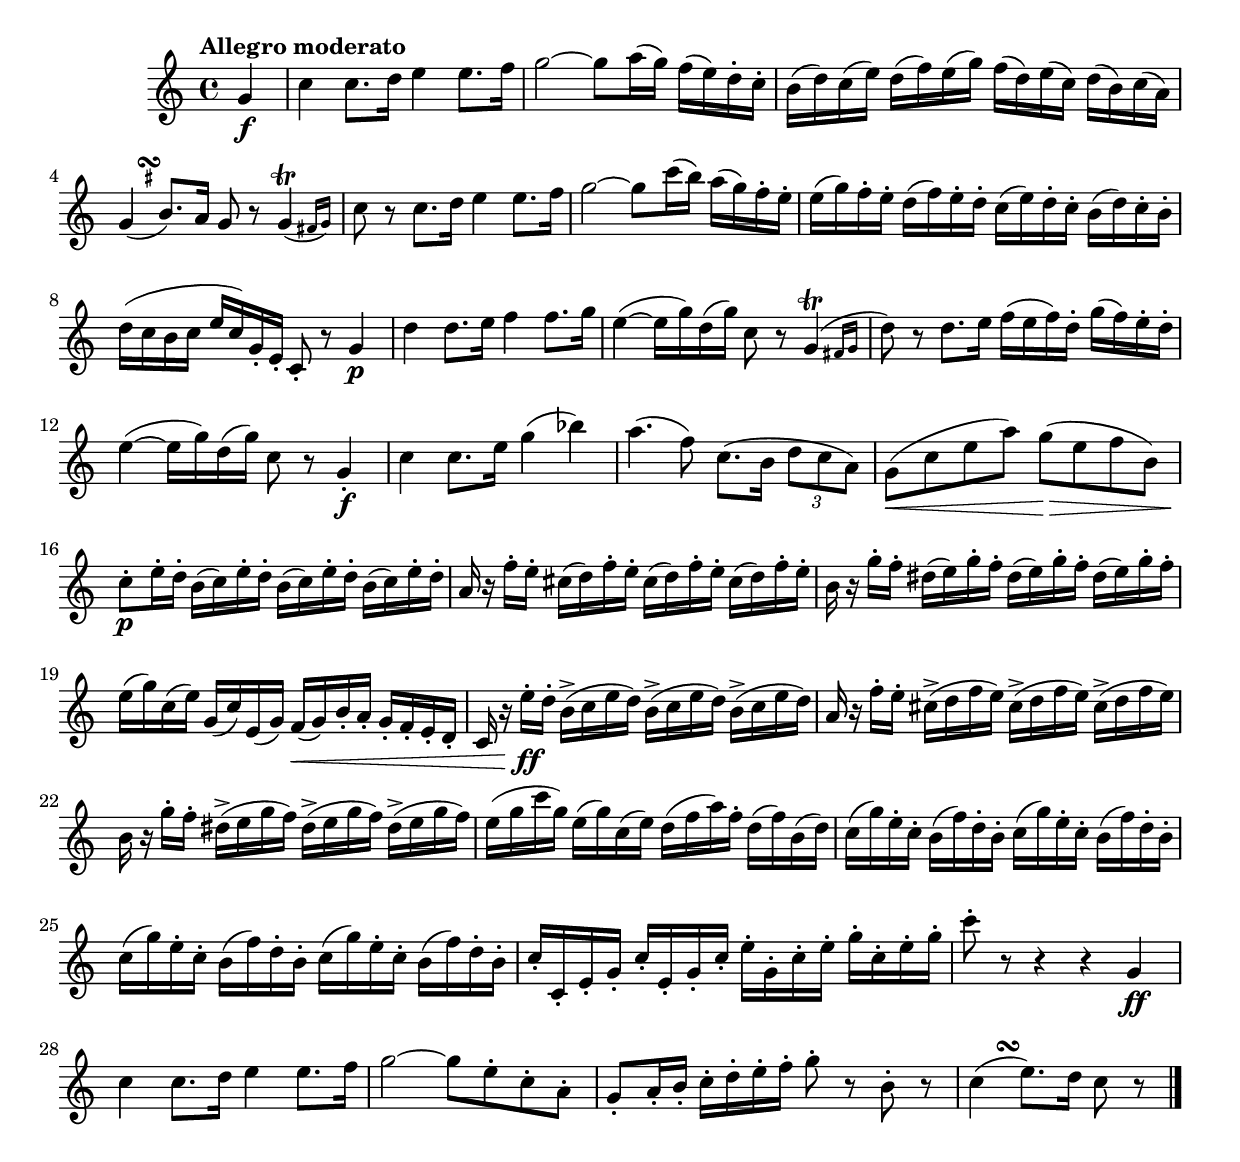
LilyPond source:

\version "2.22.0"

\include "../turn-markup.ily"

\relative {
  \language "english"

  \transposition f

  \tempo "Allegro moderato"

  \key c \major
  \time 4/4

  \partial 4 { g'4 \f } |
  c4 c8. d16 e4 e8. f16 |
  g2~8 a16( g) f( e) d-. c-. |
  b16( d) c( e) d( f) e( g) f( d) e( c) d( b) c( a) |
  <<
    { g4( b8.) a16 g8 r \afterGrace g4\trill( { f-sharp16 g) } }
    { s8. s16^#(turn-with-accidentals (markup #:null) (markup #:sharp)) }
  >> |
  c8 r c8. d16 e4 e8. f16 |
  g2~8 c16( b) a( g) f-. e-. |
  e16( g) f-. e-. d( f) e-. d-. c( e) d-. c-. b( d) c-. b-. |
  d16( c b c e c) g-. e-. c8-. r g'4 \p |
  d'4 d8. e16 f4 f8. g16 |
  e4~( 16 g) d( g) c,8 r \afterGrace g4\trill( { f-sharp16 g } |
  d'8) r d8. e16 f( e f) d-. g( f) e-. d-. |
  e4~( 16 g) d( g) c,8 r g4-. \f |
  c4 c8. e16 g4( b-flat) |
  a4.( f8) c8.( b16 \tuplet 3/2 { d8 c a) } |
  g8( \< c e a) g( \> e f b,) |

  c8-. \p e16-. d-. \repeat unfold 3 { b( c) e-. d-. } |
  a16 r f'-. e-. \repeat unfold 3 { c-sharp( d) f-. e-. } |
  b16 r g'-. f-. \repeat unfold 3 { d-sharp( e) g-. f-. } |
  e16( g) c,( e) g,( c) e,( g) f( \< g) b-. a-. g-. f-. e-. d-. |
  c16 r e'-. \ff d-. \repeat unfold 3 { b->( c e d) } |
  a16 r f'-. e-. \repeat unfold 3 { c-sharp->( d f e) } |
  b16 r g'-. f-. \repeat unfold 3 { d-sharp->( e g f) } |
  e16( g c g) e( g) c,( e) d( f a) f-. d( f) b,( d) |
  \repeat unfold 4 { c16( g') e-. c-. b( f') d-. b-. } |
  c16-. c,-. e-. g-. c-. e,-. g-. c-. e-. g,-. c-. e-. g-. c,-. e-. g-. |
  c8-. r r4 r4 g,4 \ff |
  c4 c8. d16 e4 e8. f16 |
  g2~8 e-. c-. a-. |
  g8-. a16-. b-. c-. d-. e-. f-. g8-. r b,-. r |
  \partial 2. {
    <<
      { c4( e8.) d16 c8 r }
      { s8. s16^\turn-markup }
    >>
  } | \bar "|."
}
